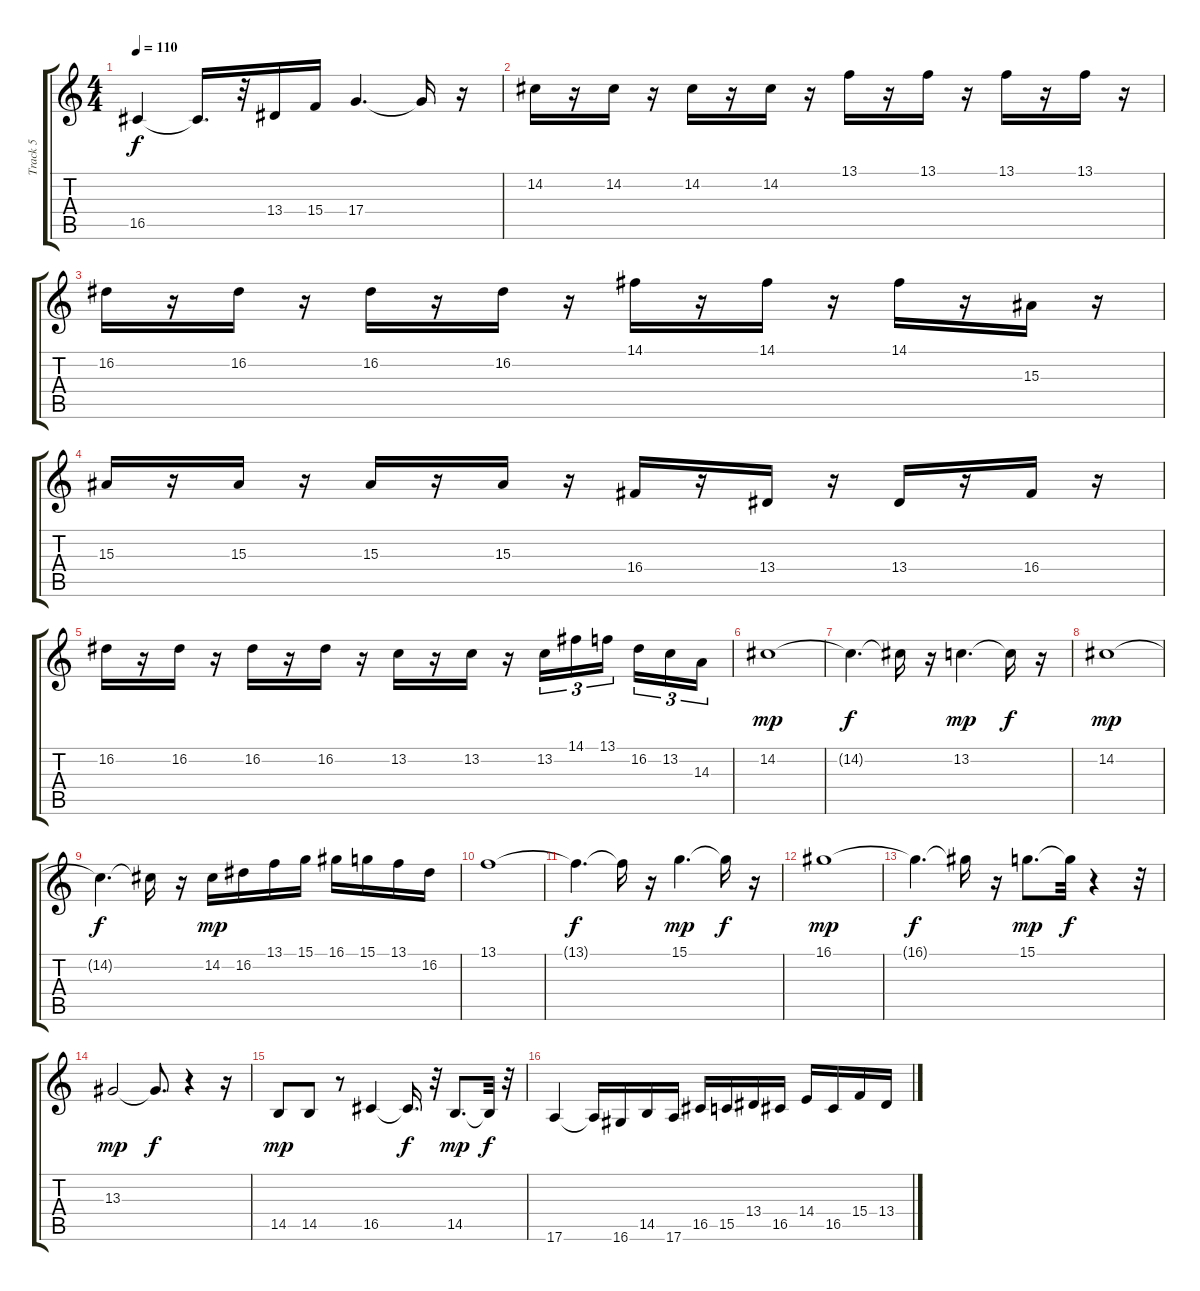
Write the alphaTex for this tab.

\track ("Track 5" "Track 5") {instrument stringensemble1}
\staff {score tabs}
\tuning (E4 B3 G3 D3 A2 E2) {hide}
\ts (4 4)
\tempo 110
\clef g2
\ks c
16.5.4{dy f} 16.5{t}.16{d} r.32 13.4.16 15.4.16 17.4.4{d} 17.4{t}.16 r.16 |
14.2.16 r.16 14.2.16 r.16 14.2.16 r.16 14.2.16 r.16 13.1.16 r.16 13.1.16 r.16 13.1.16 r.16 13.1.16 r.16 |
16.2.16 r.16 16.2.16 r.16 16.2.16 r.16 16.2.16 r.16 14.1.16 r.16 14.1.16 r.16 14.1.16 r.16 15.3.16 r.16 |
15.3.16 r.16 15.3.16 r.16 15.3.16 r.16 15.3.16 r.16 16.4.16 r.16 13.4.16 r.16 13.4.16 r.16 16.4.16 r.16 |
16.2.16 r.16 16.2.16 r.16 16.2.16 r.16 16.2.16 r.16 13.2.16 r.16 13.2.16 r.16 13.2.16{tu (3 2)} 14.1.16{tu (3 2)} 13.1.16{tu (3 2) beam splitsecondary} 16.2.16{tu (3 2)} 13.2.16{tu (3 2)} 14.3.16{tu (3 2)} |
14.2.1{dy mp instrument trumpet} |
14.2{t}.4{d dy f} 14.2{t}.16 r.16 13.2.4{d dy mp} 13.2{t}.16{dy f} r.16 |
14.2.1{dy mp} |
14.2{t}.4{d dy f} 14.2{t}.16 r.16 14.2.16{dy mp} 16.2.16 13.1.16 15.1.16 16.1.16 15.1.16 13.1.16 16.2.16 |
13.1.1 |
13.1{t}.4{d dy f} 13.1{t}.16 r.16 15.1.4{d dy mp} 15.1{t}.16{dy f} r.16 |
16.1.1{dy mp} |
16.1{t}.4{d dy f} 16.1{t}.16 r.16 15.1.8{d dy mp} 15.1{t}.32{dy f} r.4 r.32 |
13.3.2{dy mp instrument stringensemble1} 13.3{t}.8{d dy f} r.4 r.16 |
14.5.8{dy mp} 14.5.8 r.8 16.5.4 16.5{t}.16{d dy f} r.32 14.5.8{d dy mp} 14.5{t}.32{dy f} r.32 |
17.6.4 17.6{t}.16 16.6.16 14.5.16 17.6.16 16.5.16 15.5.16 13.4.16 16.5.16 14.4.16 16.5.16 15.4.16 13.4.16
